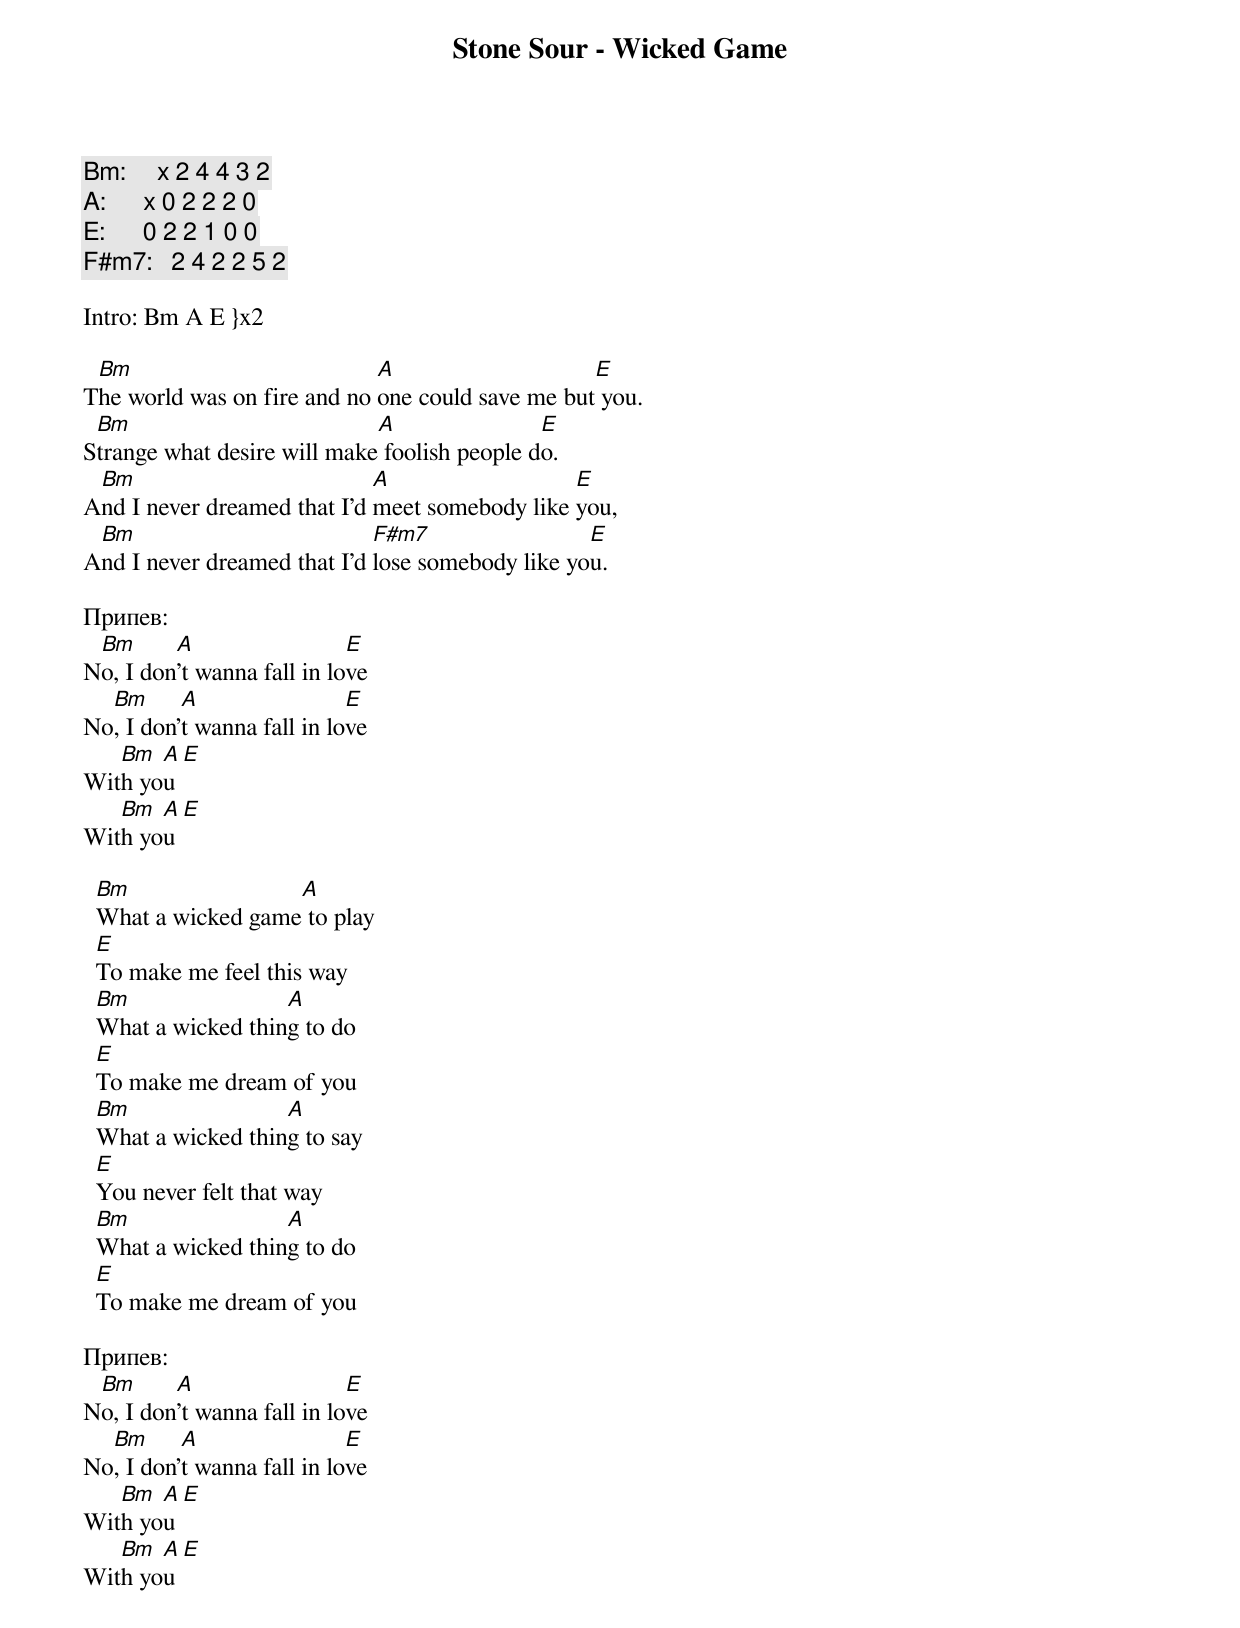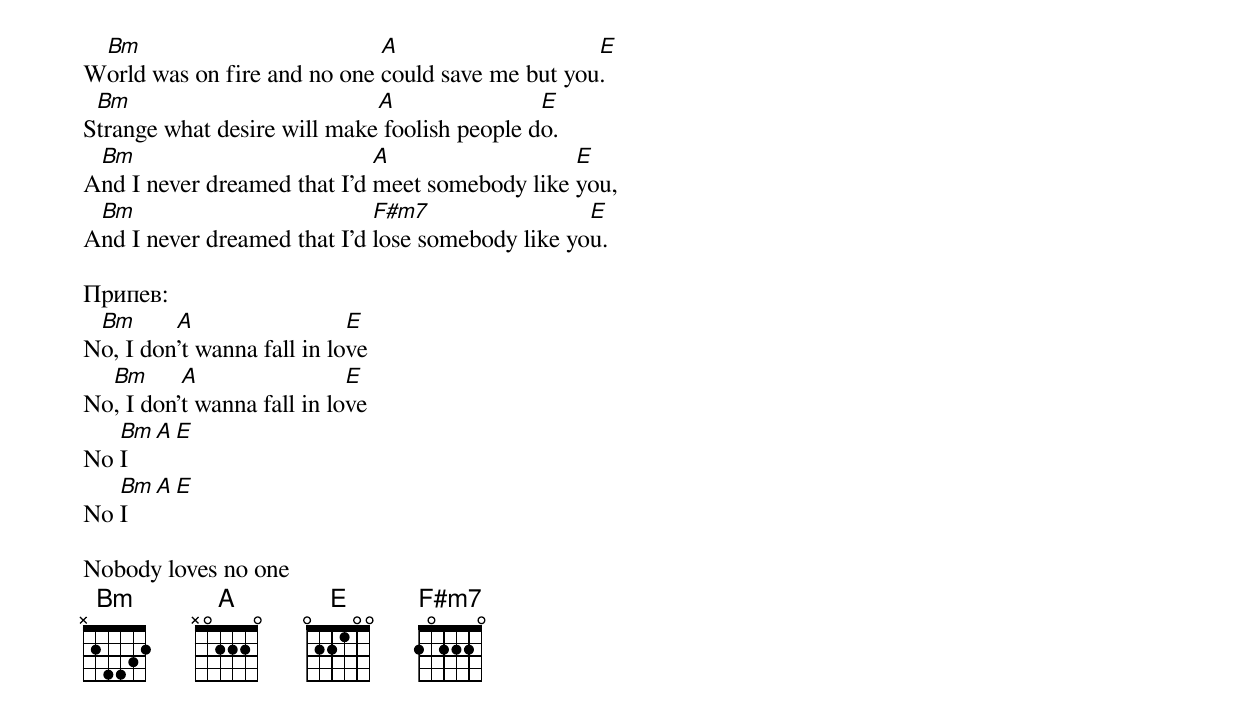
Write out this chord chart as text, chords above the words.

Stone Sour - Wicked Game

Bm:     x 2 4 4 3 2
A:      x 0 2 2 2 0
E:      0 2 2 1 0 0
F#m7:   2 4 2 2 5 2

Intro: Bm A E }x2

 Bm                          A                    E
The world was on fire and no one could save me but you.
 Bm                          A                E
Strange what desire will make foolish people do.
 Bm                          A                  E
And I never dreamed that I'd meet somebody like you,
 Bm                          F#m7                 E
And I never dreamed that I'd lose somebody like you.

Припев:
 Bm      A                  E
No, I don't wanna fall in love
  Bm      A                 E
No, I don't wanna fall in love
   Bm  A E
With you
   Bm  A E
With you

  Bm                A
  What a wicked game to play
  E
  To make me feel this way
  Bm                A
  What a wicked thing to do
  E
  To make me dream of you
  Bm                A
  What a wicked thing to say
  E
  You never felt that way
  Bm                A
  What a wicked thing to do
  E
  To make me dream of you

Припев:
 Bm      A                  E
No, I don't wanna fall in love
  Bm      A                 E
No, I don't wanna fall in love
   Bm  A E
With you
   Bm  A E
With you

 Bm                          A                    E
World was on fire and no one could save me but you.
 Bm                          A                E
Strange what desire will make foolish people do.
 Bm                          A                  E
And I never dreamed that I'd meet somebody like you,
 Bm                          F#m7                 E
And I never dreamed that I'd lose somebody like you.

Припев:
 Bm      A                  E
No, I don't wanna fall in love
  Bm      A                 E
No, I don't wanna fall in love
   Bm  A E
No I
   Bm  A E
No I

Nobody loves no one
